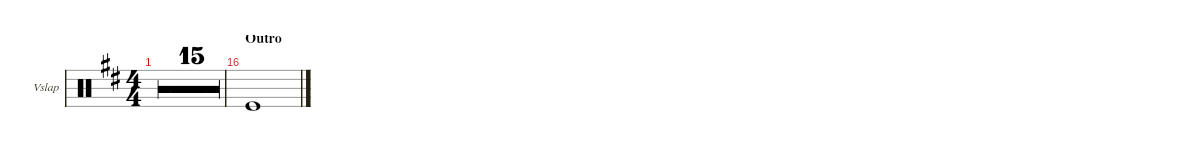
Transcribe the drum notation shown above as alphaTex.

\hideDynamics
\bracketExtendMode groupsimilarinstruments
\firstSystemTrackNameOrientation horizontal
\otherSystemsTrackNameOrientation horizontal
\track ("Vibraslap" "Vslap") {multiBarRest instrument percussion}
\staff {score}
\articulation defaults
\ts (4 4)
\tempo 87
\clef neutral
\ks d
r.1{dy pp} |
r.1 |
r.1 |
r.1 |
\barLineRight lightlight
r.1 |
r.1 |
r.1 |
r.1 |
r.1 |
r.1 |
r.1 |
r.1 |
r.1 |
r.1 |
r.1 |
\section ("" "Outro")
"Kick (hit)".1
